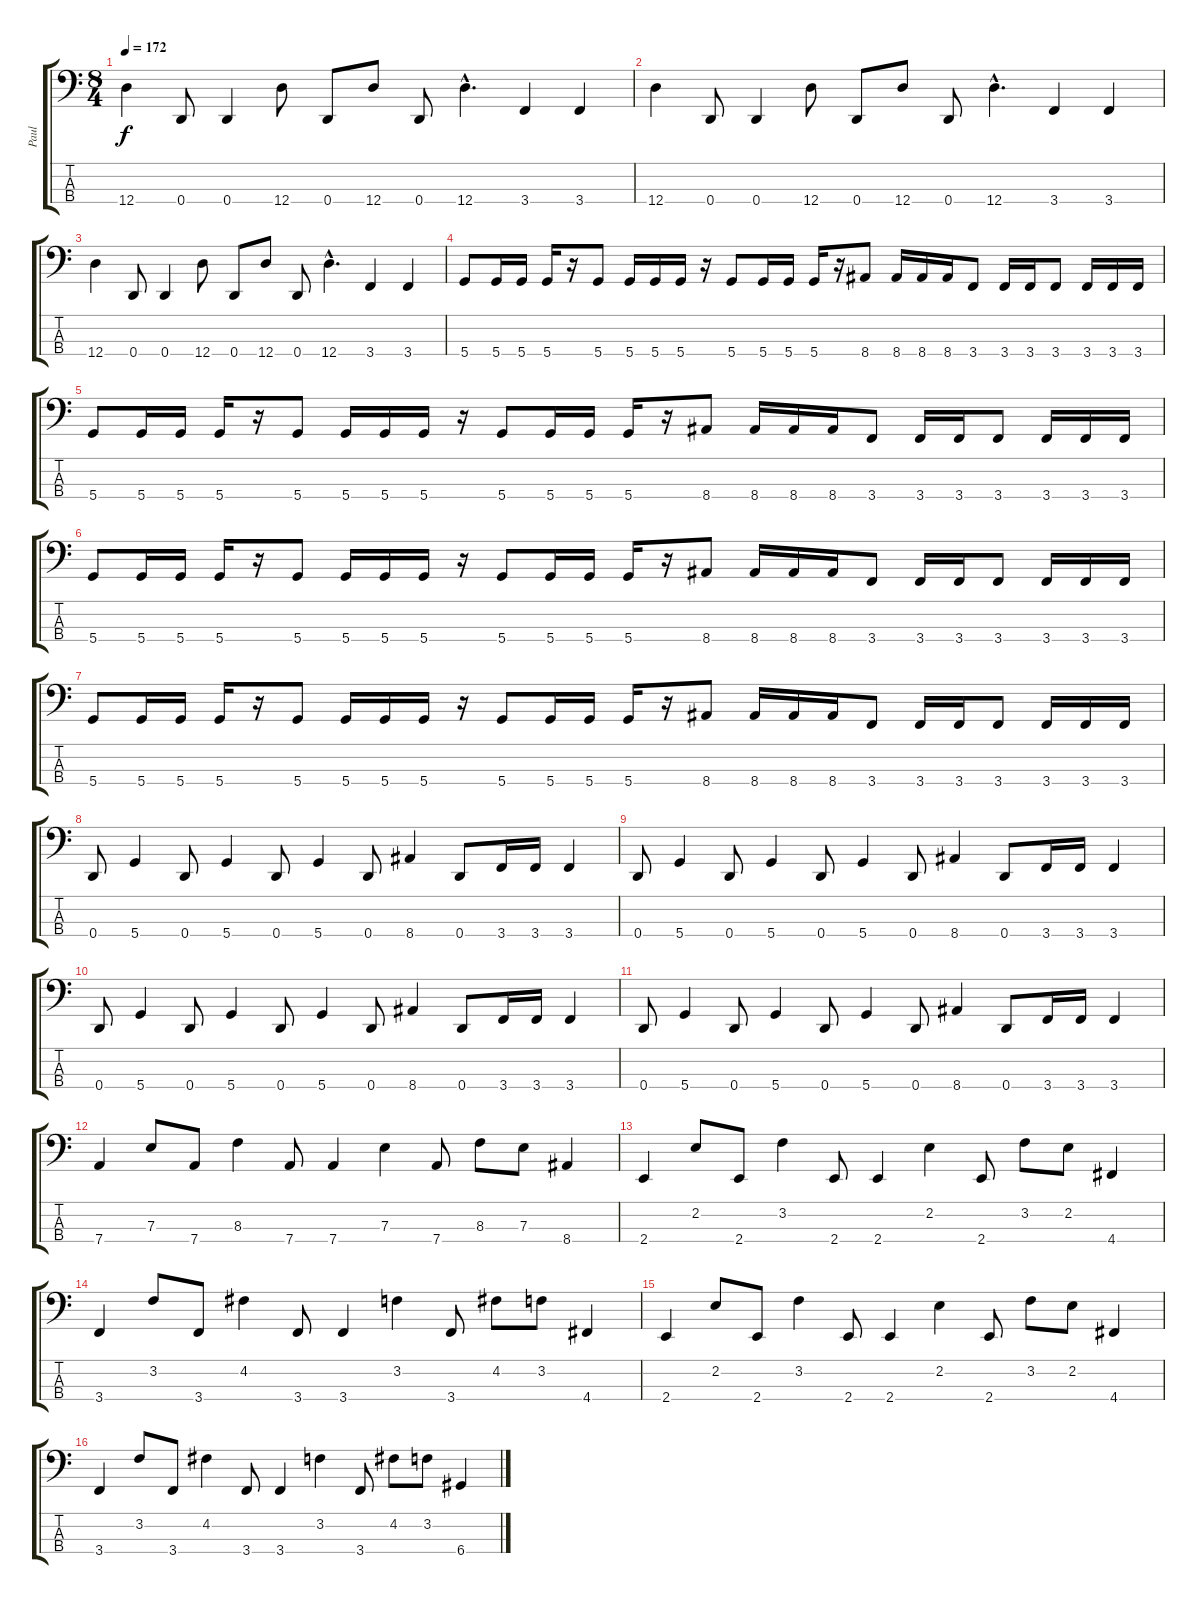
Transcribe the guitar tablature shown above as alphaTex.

\track ("Paul" "Paul") {instrument electricbassfinger}
\staff {score tabs}
\tuning (G2 D2 A1 D1) {hide}
\ts (8 4)
\tempo 172
\clef f4
\ks c
12.4.4{dy f} 0.4.8 0.4.4 12.4.8 0.4.8 12.4.8 0.4.8 12.4{hac}.4{d} 3.4.4 3.4.4 |
12.4.4 0.4.8 0.4.4 12.4.8 0.4.8 12.4.8 0.4.8 12.4{hac}.4{d} 3.4.4 3.4.4 |
12.4.4 0.4.8 0.4.4 12.4.8 0.4.8 12.4.8 0.4.8 12.4{hac}.4{d} 3.4.4 3.4.4 |
5.4.8 5.4.16 5.4.16 5.4.16 r.16 5.4.8 5.4.16 5.4.16 5.4.16 r.16 5.4.8 5.4.16 5.4.16 5.4.16 r.16 8.4.8 8.4.16 8.4.16 8.4.16 3.4.8 3.4.16 3.4.16 3.4.8 3.4.16 3.4.16 3.4.16 |
5.4.8 5.4.16 5.4.16 5.4.16 r.16 5.4.8 5.4.16 5.4.16 5.4.16 r.16 5.4.8 5.4.16 5.4.16 5.4.16 r.16 8.4.8 8.4.16 8.4.16 8.4.16 3.4.8 3.4.16 3.4.16 3.4.8 3.4.16 3.4.16 3.4.16 |
5.4.8 5.4.16 5.4.16 5.4.16 r.16 5.4.8 5.4.16 5.4.16 5.4.16 r.16 5.4.8 5.4.16 5.4.16 5.4.16 r.16 8.4.8 8.4.16 8.4.16 8.4.16 3.4.8 3.4.16 3.4.16 3.4.8 3.4.16 3.4.16 3.4.16 |
5.4.8 5.4.16 5.4.16 5.4.16 r.16 5.4.8 5.4.16 5.4.16 5.4.16 r.16 5.4.8 5.4.16 5.4.16 5.4.16 r.16 8.4.8 8.4.16 8.4.16 8.4.16 3.4.8 3.4.16 3.4.16 3.4.8 3.4.16 3.4.16 3.4.16 |
0.4.8 5.4.4 0.4.8 5.4.4 0.4.8 5.4.4 0.4.8 8.4.4 0.4.8 3.4.16 3.4.16 3.4.4 |
0.4.8 5.4.4 0.4.8 5.4.4 0.4.8 5.4.4 0.4.8 8.4.4 0.4.8 3.4.16 3.4.16 3.4.4 |
0.4.8 5.4.4 0.4.8 5.4.4 0.4.8 5.4.4 0.4.8 8.4.4 0.4.8 3.4.16 3.4.16 3.4.4 |
0.4.8 5.4.4 0.4.8 5.4.4 0.4.8 5.4.4 0.4.8 8.4.4 0.4.8 3.4.16 3.4.16 3.4.4 |
7.4.4 7.3.8 7.4.8 8.3.4 7.4.8 7.4.4 7.3.4 7.4.8 8.3.8 7.3.8 8.4.4 |
2.4.4 2.2.8 2.4.8 3.2.4 2.4.8 2.4.4 2.2.4 2.4.8 3.2.8 2.2.8 4.4.4 |
3.4.4 3.2.8 3.4.8 4.2.4 3.4.8 3.4.4 3.2.4 3.4.8 4.2.8 3.2.8 4.4.4 |
2.4.4 2.2.8 2.4.8 3.2.4 2.4.8 2.4.4 2.2.4 2.4.8 3.2.8 2.2.8 4.4.4 |
3.4.4 3.2.8 3.4.8 4.2.4 3.4.8 3.4.4 3.2.4 3.4.8 4.2.8 3.2.8 6.4.4
